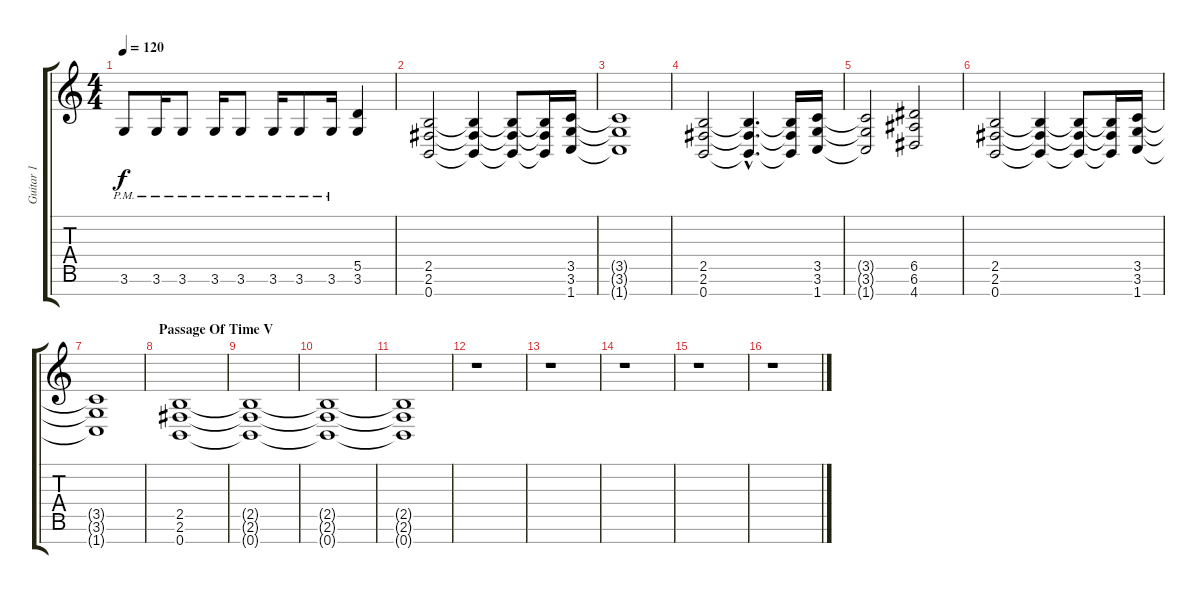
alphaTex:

\track ("Guitar 1" "Guitar 1") {instrument distortionguitar}
\staff {score tabs}
\tuning (E4 B3 G3 D3 A2 E2 B1) {hide}
\ts (4 4)
\tempo 120
\clef g2
\ks c
3.6{pm}.8{dy f} 3.6{pm}.16 3.6{pm}.8 3.6{pm}.16 3.6{pm}.8 3.6{pm}.16 3.6{pm}.8 3.6{pm}.16 (5.5 3.6).4 |
\section ("" "")
(2.5 2.6 0.7).2 (2.5{t} 2.6{t} 0.7{t}).4 (2.5{t} 2.6{t} 0.7{t}).8 (2.5{t} 2.6{t} 0.7{t}).16 (3.5 3.6 1.7).16 |
(3.5{t} 3.6{t} 1.7{t}).1 |
(2.5 2.6 0.7).2 (2.5{hac t} 2.6{hac t} 0.7{hac t}).4{d} (2.5{t} 2.6{t} 0.7{t}).16 (3.5 3.6 1.7).16 |
(3.5{t} 3.6{t} 1.7{t}).2 (6.5 6.6 4.7).2 |
(2.5 2.6 0.7).2 (2.5{t} 2.6{t} 0.7{t}).4 (2.5{t} 2.6{t} 0.7{t}).8 (2.5{t} 2.6{t} 0.7{t}).16 (3.5 3.6 1.7).16 |
(3.5{t} 3.6{t} 1.7{t}).1 |
\section ("" "Passage Of Time V")
(2.5 2.6 0.7).1{volume 0} |
(2.5{t} 2.6{t} 0.7{t}).1 |
(2.5{t} 2.6{t} 0.7{t}).1 |
(2.5{t} 2.6{t} 0.7{t}).1 |
r.1{volume 16} |
r.1 |
r.1 |
r.1 |
\section ("" "")
r.1
